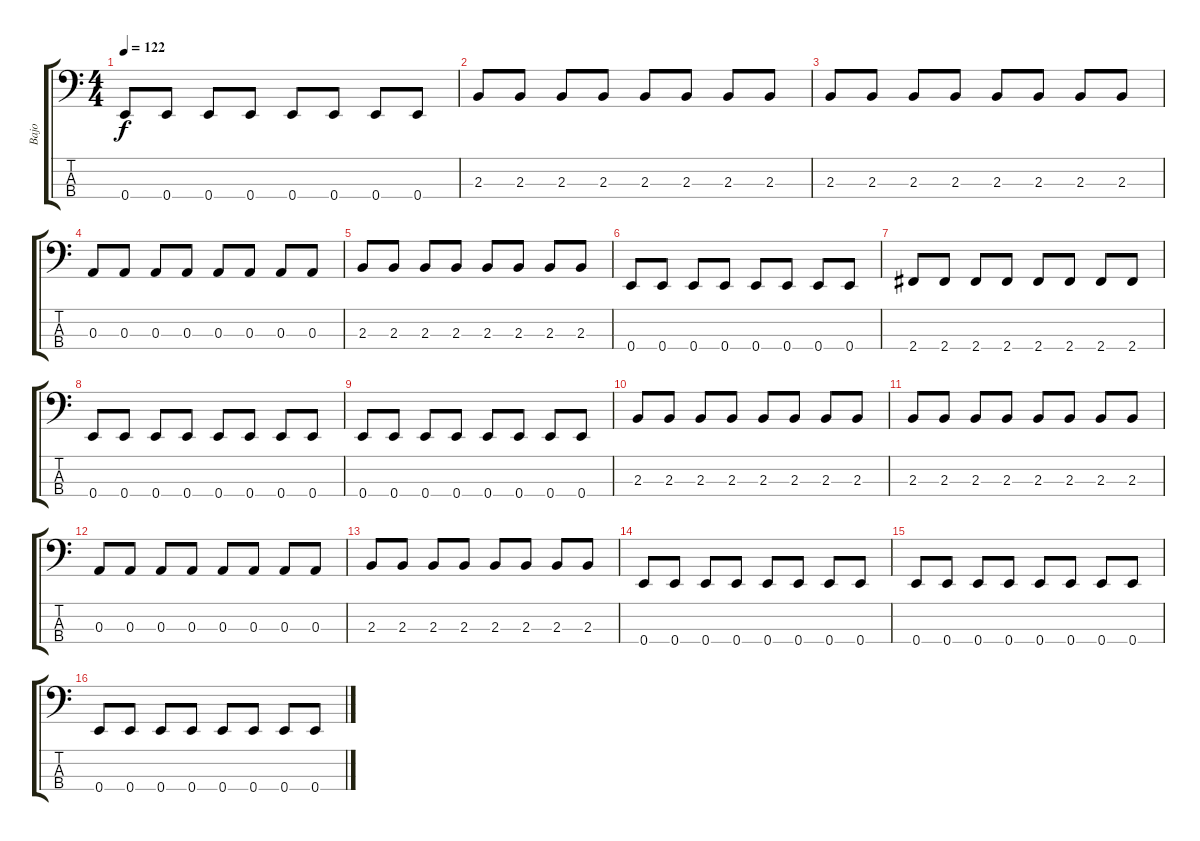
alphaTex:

\track ("Bajo" "Bajo") {instrument electricbassfinger}
\staff {score tabs}
\tuning (G2 D2 A1 E1) {hide}
\ts (4 4)
\tempo 122
\clef f4
\ks c
0.4.8{dy f} 0.4.8 0.4.8 0.4.8 0.4.8 0.4.8 0.4.8 0.4.8 |
2.3.8 2.3.8 2.3.8 2.3.8 2.3.8 2.3.8 2.3.8 2.3.8 |
2.3.8 2.3.8 2.3.8 2.3.8 2.3.8 2.3.8 2.3.8 2.3.8 |
0.3.8 0.3.8 0.3.8 0.3.8 0.3.8 0.3.8 0.3.8 0.3.8 |
2.3.8 2.3.8 2.3.8 2.3.8 2.3.8 2.3.8 2.3.8 2.3.8 |
0.4.8 0.4.8 0.4.8 0.4.8 0.4.8 0.4.8 0.4.8 0.4.8 |
2.4.8 2.4.8 2.4.8 2.4.8 2.4.8 2.4.8 2.4.8 2.4.8 |
0.4.8 0.4.8 0.4.8 0.4.8 0.4.8 0.4.8 0.4.8 0.4.8 |
0.4.8 0.4.8 0.4.8 0.4.8 0.4.8 0.4.8 0.4.8 0.4.8 |
2.3.8 2.3.8 2.3.8 2.3.8 2.3.8 2.3.8 2.3.8 2.3.8 |
2.3.8 2.3.8 2.3.8 2.3.8 2.3.8 2.3.8 2.3.8 2.3.8 |
0.3.8 0.3.8 0.3.8 0.3.8 0.3.8 0.3.8 0.3.8 0.3.8 |
2.3.8 2.3.8 2.3.8 2.3.8 2.3.8 2.3.8 2.3.8 2.3.8 |
0.4.8 0.4.8 0.4.8 0.4.8 0.4.8 0.4.8 0.4.8 0.4.8 |
0.4.8 0.4.8 0.4.8 0.4.8 0.4.8 0.4.8 0.4.8 0.4.8 |
0.4.8 0.4.8 0.4.8 0.4.8 0.4.8 0.4.8 0.4.8 0.4.8
